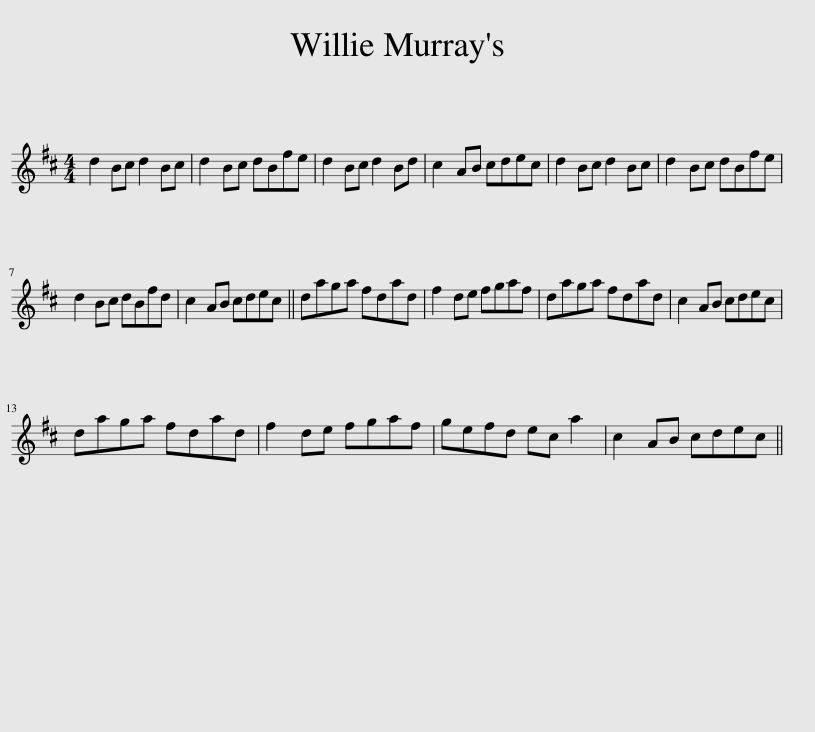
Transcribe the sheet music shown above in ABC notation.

X:1
L:1/8
M:4/4
I:linebreak $
K:Bmin
V:1 treble
V:1
 d2 Bc d2 Bc | d2 Bc dBfe | d2 Bc d2 Bd | c2 AB cdec | d2 Bc d2 Bc | %5
 d2 Bc dBfe |$ d2 Bc dBfd | c2 AB cdec || daga fdad | f2 de fgaf | %10
 daga fdad | c2 AB cdec |$ daga fdad | f2 de fgaf | gefd ec a2 | %15
 c2 AB cdec || %16
